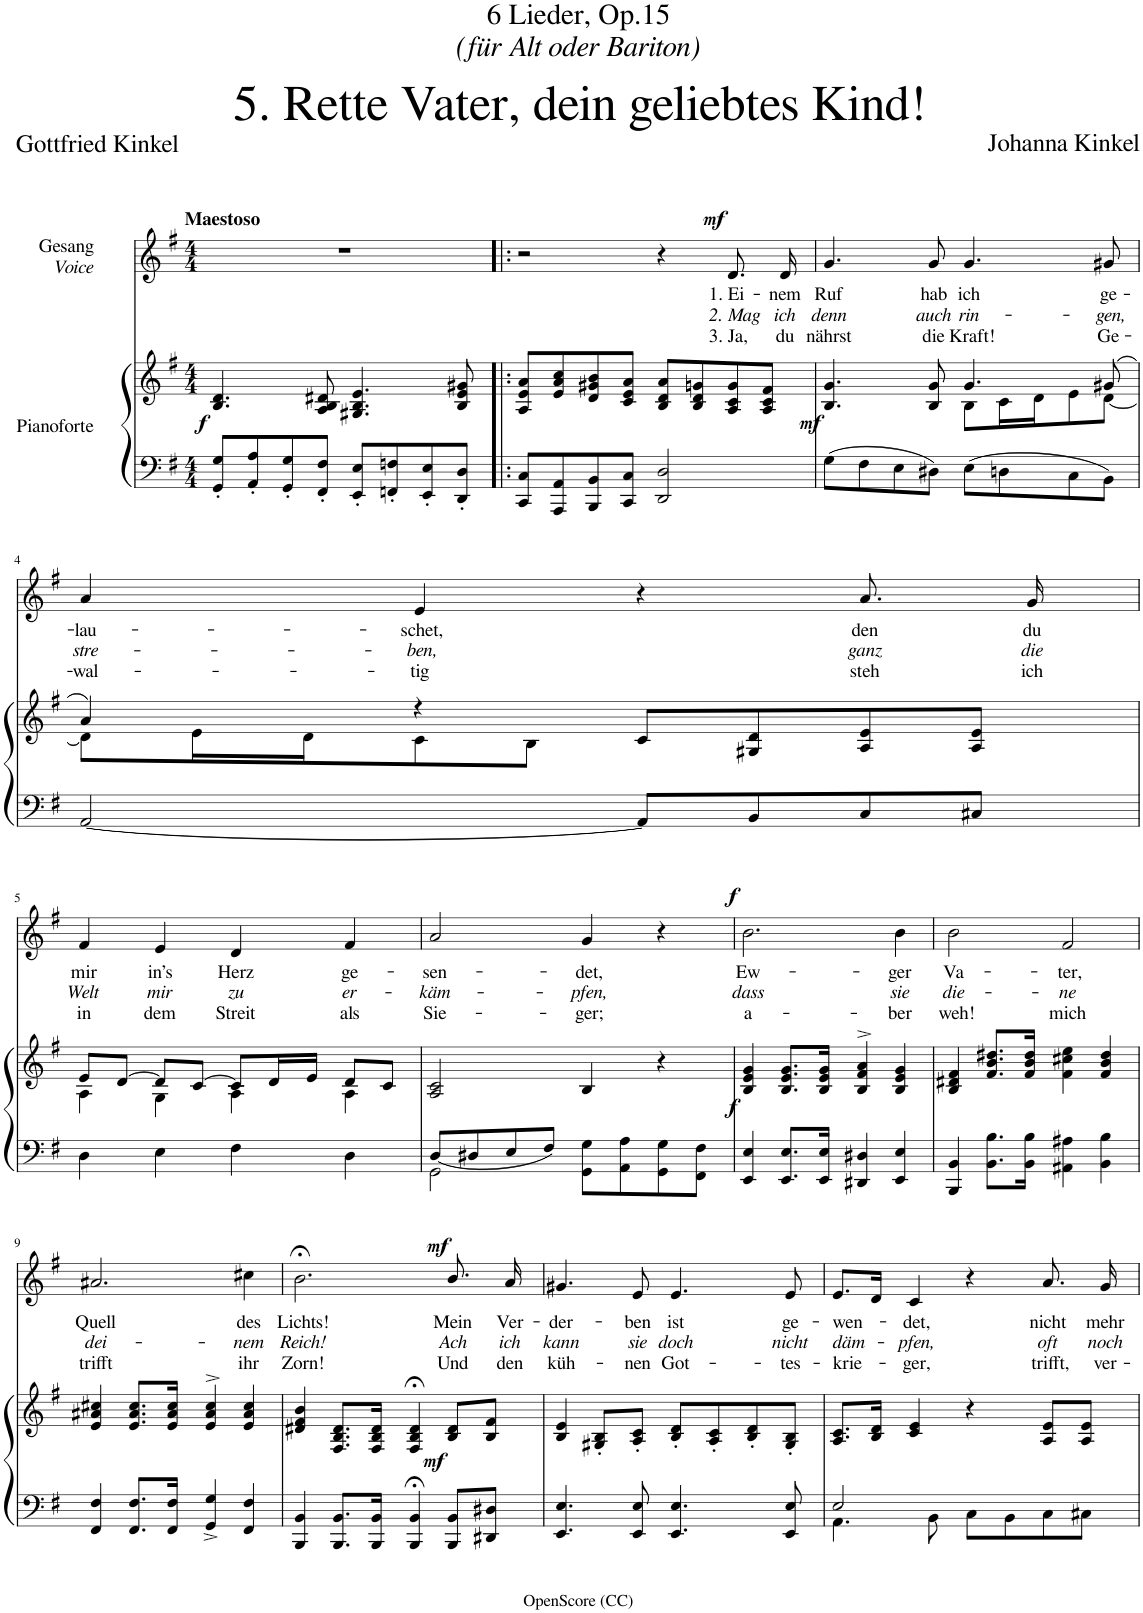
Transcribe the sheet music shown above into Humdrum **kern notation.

**kern	**kern	**dynam	**kern	**text	**text	**text	**dynam
*part2	*part2	*part2	*part1	*part1	*part1	*part1	*part1
*staff3	*staff2	*staff2/3	*staff1	*staff1	*staff1	*staff1	*staff1
*I"Pianoforte	*	*	*I"Gesang Voice	*	*	*	*
*I'Pno	*	*	*	*	*	*	*
*clefF4	*clefG2	*	*clefG2	*	*	*	*
*k[f#]	*k[f#]	*	*k[f#]	*	*	*	*
*M4/4	*M4/4	*	*M4/4	*	*	*	*
=1	=1	=1	=1	=1	=1	=1	=1
!	!	!	!LO:TX:a:B:t=Maestoso	!	!	!	!
!	!	!LO:DY:b	!	!	!	!	!
8GG/' 8G/'L	4.B/ 4.d/	f	1r	.	.	.	.
8AA/' 8A/'	.	.	.	.	.	.	.
8GG/' 8G/'	.	.	.	.	.	.	.
8FF#/' 8F#/'J	8A/ 8B/ 8d#X/	.	.	.	.	.	.
8EE/' 8E/'L	4.G#X/ 4.B/ 4.e/	.	.	.	.	.	.
8FFn/' 8Fn/'	.	.	.	.	.	.	.
8EE/' 8E/'	.	.	.	.	.	.	.
8DD/' 8D/'J	8B/ 8e/ 8g#X/	.	.	.	.	.	.
=2!|:	=2!|:	=2!|:	=2!|:	=2!|:	=2!|:	=2!|:	=2!|:
8CC/ 8C/L	8A/ 8e/ 8a/L	.	2r	.	.	.	.
8AAA/ 8AA/	8e/ 8a/ 8cc/	.	.	.	.	.	.
8BBB/ 8BB/	8d/ 8g#X/ 8b/	.	.	.	.	.	.
8CC/ 8C/J	8c/ 8e/ 8a/J	.	.	.	.	.	.
2DD/ 2D/	8B/ 8d/ 8a/L	.	4r	.	.	.	.
.	8B/ 8d/ 8gn/	.	.	.	.	.	.
!	!	!	!	!LO:LY:b	!LO:LY:b	!LO:LY:b	!LO:DY:a
.	8A/ 8c/ 8g/	.	8.d/	1. Ei-	2. Mag	3. Ja,	mf
.	8A/ 8c/ 8f#/J	.	.	.	.	.	.
!	!	!	!	!LO:LY:b	!LO:LY:b	!LO:LY:b	!
.	.	.	16d/	-nem	ich	du	.
=3	=3	=3	=3	=3	=3	=3	=3
*	*^	*	*	*	*	*	*
!	!	!	!LO:DY:b	!	!LO:LY:b	!LO:LY:b	!LO:LY:b	!
8G\L	4.B/ 4.g/	2ryy	mf	4.g/	Ruf	denn	nährst	.
8F#\	.	.	.	.	.	.	.	.
8E\	.	.	.	.	.	.	.	.
!	!	!	!	!	!LO:LY:b	!LO:LY:b	!LO:LY:b	!
8D#X\J	8B/ 8g/	.	.	8g/	hab	auch	die	.
!	!	!	!	!	!LO:LY:b	!LO:LY:b	!LO:LY:b	!
8E\L	4.g/	8B\L	.	4.g/	ich	rin-	Kraft!	.
8Dn\	.	16c\L	.	.	.	.	.	.
.	.	16d\J	.	.	.	.	.	.
8C\	.	8e\	.	.	.	.	.	.
!	!	!	!	!	!LO:LY:b	!LO:LY:b	!LO:LY:b	!
8BB\J	(8g#X/	[8d\J	.	8g#X/	ge-	-gen,	Ge-	.
!!LO:LB:g=z
=4	=4	=4	=4	=4	=4	=4	=4	=4
!	!	!	!	!	!LO:LY:b	!LO:LY:b	!LO:LY:b	!
[2AA/	4a/)	8d\L]	.	4a/	-lau-	stre-	-wal-	.
.	.	16e\L	.	.	.	.	.	.
.	.	16d\J	.	.	.	.	.	.
!	!	!	!	!	!LO:LY:b	!LO:LY:b	!LO:LY:b	!
.	4r	8c\	.	4e/	-schet,	-ben,	-tig	.
.	.	8B\J	.	.	.	.	.	.
8AA/L]	8c/L	2ryy	.	4r	.	.	.	.
8BB/	8G#X/ 8d/	.	.	.	.	.	.	.
!	!	!	!	!	!LO:LY:b	!LO:LY:b	!LO:LY:b	!
8C/	8A/ 8e/	.	.	8.a/	den	ganz	steh	.
8C#X/J	8A/ 8e/J	.	.	.	.	.	.	.
!	!	!	!	!	!LO:LY:b	!LO:LY:b	!LO:LY:b	!
.	.	.	.	16g/	du	die	ich	.
!!LO:LB:g=z
=5	=5	=5	=5	=5	=5	=5	=5	=5
!	!	!	!	!	!LO:LY:b	!LO:LY:b	!LO:LY:b	!
4D\	8e/L	4A\	.	4f#/	mir	Welt	in	.
.	[8d/J	.	.	.	.	.	.	.
!	!	!	!	!	!LO:LY:b	!LO:LY:b	!LO:LY:b	!
4E\	8d/L]	4G\	.	4e/	in’s	mir	dem	.
.	[8c/J	.	.	.	.	.	.	.
!	!	!	!	!	!LO:LY:b	!LO:LY:b	!LO:LY:b	!
4F#\	8c/L]	4A\	.	4d/	Herz	zu	Streit	.
.	16d/L	.	.	.	.	.	.	.
.	16e/JJ	.	.	.	.	.	.	.
!	!	!	!	!	!LO:LY:b	!LO:LY:b	!LO:LY:b	!
4D\	8d/L	4A\	.	4f#/	ge-	er-	als	.
.	8c/J	.	.	.	.	.	.	.
*	*v	*v	*	*	*	*	*	*
=6	=6	=6	=6	=6	=6	=6	=6
*^	*	*	*	*	*	*	*
!	!	!	!	!	!LO:LY:b	!LO:LY:b	!LO:LY:b	!
8D/L	2GG\	2A/ 2c/	.	2a/	-sen-	-käm-	Sie-	.
8D#X/	.	.	.	.	.	.	.	.
8E/	.	.	.	.	.	.	.	.
8F#/J	.	.	.	.	.	.	.	.
!	!	!	!	!	!LO:LY:b	!LO:LY:b	!LO:LY:b	!
8GG\ 8G\L	2ryy	4B/	.	4g/	-det,	-pfen,	-ger;	.
8AA\ 8A\	.	.	.	.	.	.	.	.
8GG\ 8G\	.	4r	.	4r	.	.	.	.
8FF#\ 8F#\J	.	.	.	.	.	.	.	.
*v	*v	*	*	*	*	*	*	*
=7	=7	=7	=7	=7	=7	=7	=7
!	!	!LO:DY:b	!	!LO:LY:b	!LO:LY:b	!LO:LY:b	!LO:DY:a
4EE/ 4E/	4B/ 4e/ 4g/	f	2.b\	Ew-	dass	a-	f
8.EE/ 8.E/L	8.B/ 8.e/ 8.g/L	.	.	.	.	.	.
16EE/ 16E/Jk	16B/ 16e/ 16g/Jk	.	.	.	.	.	.
4DD#X/ 4D#X/	4B/^> 4f#/^> 4a/^>	.	.	.	.	.	.
!	!	!	!	!LO:LY:b	!LO:LY:b	!LO:LY:b	!
4EE/ 4E/	4B/ 4e/ 4g/	.	4b\	-ger	sie	-ber	.
=8	=8	=8	=8	=8	=8	=8	=8
!	!	!	!	!LO:LY:b	!LO:LY:b	!LO:LY:b	!
4BBB/ 4BB/	4B/ 4d#X/ 4f#/	.	2b\	Va-	die-	weh!	.
8.BB\ 8.B\L	8.f#/ 8.b/ 8.dd#X/L	.	.	.	.	.	.
16BB\ 16B\Jk	16f#/ 16b/ 16dd#/Jk	.	.	.	.	.	.
!	!	!	!	!LO:LY:b	!LO:LY:b	!LO:LY:b	!
4AA#X\ 4A#X\	4f#\ 4cc#X\ 4ee\	.	2f#/	-ter,	-ne	mich	.
4BB\ 4B\	4f#/ 4b/ 4dd#/	.	.	.	.	.	.
!!LO:LB:g=z
=9	=9	=9	=9	=9	=9	=9	=9
!	!	!	!	!LO:LY:b	!LO:LY:b	!LO:LY:b	!
4FF#/ 4F#/	4e/ 4a#X/ 4cc#X/	.	2.a#X/	Quell	dei-	trifft	.
8.FF#/ 8.F#/L	8.e/ 8.a#/ 8.cc#/L	.	.	.	.	.	.
16FF#/ 16F#/Jk	16e/ 16a#/ 16cc#/Jk	.	.	.	.	.	.
4GG/^ 4G/^	4e/^> 4a#/^> 4cc#/^>	.	.	.	.	.	.
!	!	!	!	!LO:LY:b	!LO:LY:b	!LO:LY:b	!
4FF#/ 4F#/	4e/ 4a#/ 4cc#/	.	4cc#X\	des	-nem	ihr	.
=10	=10	=10	=10	=10	=10	=10	=10
!	!	!	!	!LO:LY:b	!LO:LY:b	!LO:LY:b	!
4BBB/ 4BB/	4d#X/ 4f#/ 4b/	.	2.b;<\	Lichts!	Reich!	Zorn!	.
8.BBB/ 8.BB/L	8.F#/ 8.B/ 8.d#/L	.	.	.	.	.	.
16BBB/ 16BB/Jk	16F#/ 16B/ 16d#/Jk	.	.	.	.	.	.
4BBB/;< 4BB/;<	4F#/;< 4B/;< 4d#/;<	.	.	.	.	.	.
!	!	!LO:DY:b	!	!LO:LY:b	!LO:LY:b	!LO:LY:b	!LO:DY:a
8BBB/ 8BB/L	8B/ 8d#/L	mf	8.b/	Mein	Ach	Und	mf
8DD#X/ 8D#X/J	8B/ 8f#/J	.	.	.	.	.	.
!	!	!	!	!LO:LY:b	!LO:LY:b	!LO:LY:b	!
.	.	.	16a/	Ver-	ich	den	.
=11	=11	=11	=11	=11	=11	=11	=11
!	!	!	!	!LO:LY:b	!LO:LY:b	!LO:LY:b	!
4.EE/ 4.E/	4B/ 4e/	.	4.g#X/	-der-	kann	küh-	.
.	8G#X/' 8B/'L	.	.	.	.	.	.
!	!	!	!	!LO:LY:b	!LO:LY:b	!LO:LY:b	!
8EE/ 8E/	8A/' 8c/'J	.	8e/	-ben	sie	-nen	.
!	!	!	!	!LO:LY:b	!LO:LY:b	!LO:LY:b	!
4.EE/ 4.E/	8B/' 8d/'L	.	4.e/	ist	doch	Got-	.
.	8A/' 8c/'	.	.	.	.	.	.
.	8B/' 8d/'	.	.	.	.	.	.
!	!	!	!	!LO:LY:b	!LO:LY:b	!LO:LY:b	!
8EE/ 8E/	8G#/' 8B/'J	.	8e/	ge-	nicht	-tes-	.
=12	=12	=12	=12	=12	=12	=12	=12
*^	*	*	*	*	*	*	*
!	!	!	!	!	!LO:LY:b	!LO:LY:b	!LO:LY:b	!
2E/	4.AA\	8.A/ 8.c/L	.	8.e/L	-wen-	däm-	-krie-	.
.	.	16B/ 16d/Jk	.	16d/Jk	.	.	.	.
!	!	!	!	!	!LO:LY:b	!LO:LY:b	!LO:LY:b	!
.	.	4c/ 4e/	.	4c/	-det,	-pfen,	-ger,	.
.	8BB\	.	.	.	.	.	.	.
8C\L	2ryy	4r	.	4r	.	.	.	.
8BB\	.	.	.	.	.	.	.	.
!	!	!	!	!	!LO:LY:b	!LO:LY:b	!LO:LY:b	!
8C\	.	8A/ 8e/L	.	8.a/	nicht	oft	trifft,	.
8C#X\J	.	8A/ 8e/J	.	.	.	.	.	.
!	!	!	!	!	!LO:LY:b	!LO:LY:b	!LO:LY:b	!
.	.	.	.	16g/	mehr	noch	ver-	.
*v	*v	*	*	*	*	*	*	*
=	=	=	=	=	=	=	=
*-	*-	*-	*-	*-	*-	*-	*-
